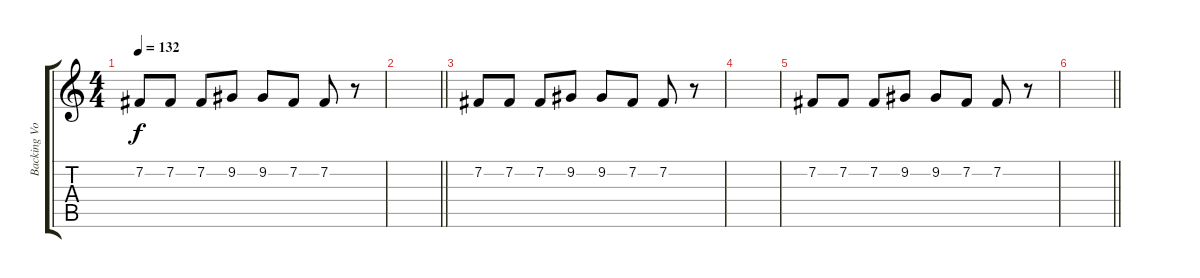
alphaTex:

\track ("Backing Vocal" "Backing Vo") {instrument altosax}
\staff {score tabs}
\tuning (E4 B3 G3 D3 A2 E2) {hide}
\ts (4 4)
\tempo 132
\clef g2
\ks c
7.2.8{dy f} 7.2.8 7.2.8 9.2.8 9.2.8 7.2.8 7.2.8 r.8 |
\barLineRight lightlight
|
7.2.8 7.2.8 7.2.8 9.2.8 9.2.8 7.2.8 7.2.8 r.8 |
|
7.2.8 7.2.8 7.2.8 9.2.8 9.2.8 7.2.8 7.2.8 r.8 |
\barLineRight lightlight
